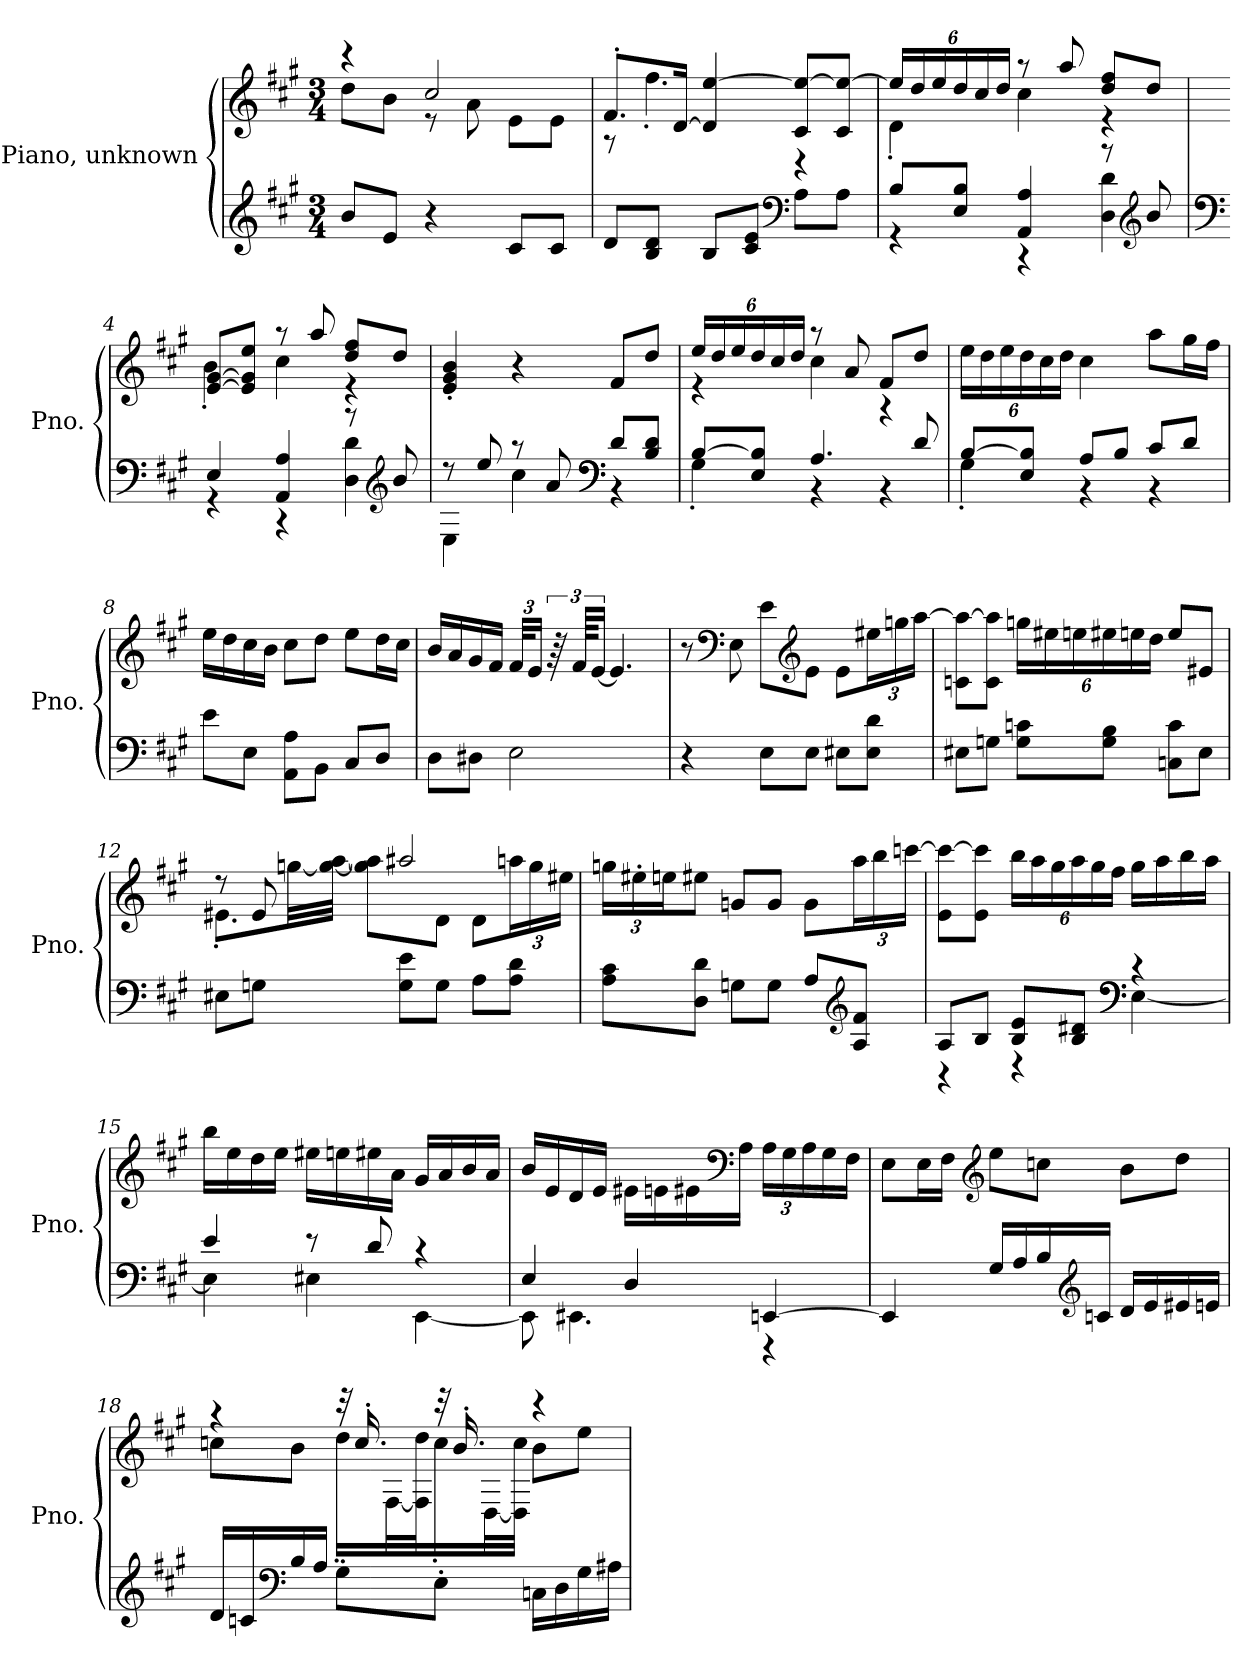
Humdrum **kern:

**kern	**kern
*part1	*part1
*staff2	*staff1
*I"Piano, unknown	*
*I'Pno.	*
*clefG2	*clefG2
*k[f#c#g#]	*k[f#c#g#]
*M3/4	*M3/4
*MM110	*MM110
=1	=1
*	*^
8b/L	4r	8dd\L
8e/J	.	8b\J
4r	2cc#/	8r
.	.	8a\
8c#/L	.	8e\L
8c#/J	.	8e\J
=2	=2	=2
8d/L	8.f#'/L	8r
8B/ 8d/J	.	4.ff#'\
.	[16d/Jk	.
8B/L	4d/] [4ee/	.
8c#/ 8e/J	.	.
*clefF4	*	*
8A\L	8c#/ 8ee/_L	4r
8A\J	8c#/ 8ee/_J	.
=3	=3	=3
*^	*	*
*	*	*Xbrackettup	*
8B/L	4r	24ee/LL]	4d'\
.	.	24dd/	.
.	.	24ee/	.
8E/ 8B/J	.	24dd/	.
.	.	24cc#/	.
.	.	24dd/JJ	.
4AA/ 4A/	4r	8r	4cc#\
.	.	8aa/	.
8r	4D\ 4d\	8dd/ 8ff#/L	4r
*clefG2	*	*	*
8b/	.	8dd/J	.
!!LO:LB:g=z	!!
=4	=4	=4	=4
*clefF4	*	*	*
4E/	4r	[8e/ [8g#/L	4b'\
.	.	8e/] 8g#/] 8ee/J	.
4AA/ 4A/	4r	8r	4cc#\
.	.	8aa/	.
8r	4D\ 4d\	8dd/ 8ff#/L	4r
*clefG2	*	*	*
8b/	.	8dd/J	.
*	*	*v	*v
=5	=5	=5
8r	4E\	4e/' 4g#/' 4b/'
8ee/	.	.
8r	4cc#\	4r
8a/	.	.
*clefF4	*	*
8d/L	4r	8f#/L
8B/ 8d/J	.	8dd/J
=6	=6	=6
*	*	*^
[8B/L	4G#'\	24ee/LL	4r
.	.	24dd/	.
.	.	24ee/	.
8E/ 8B/]J	.	24dd/	.
.	.	24cc#/	.
.	.	24dd/JJ	.
4.A/	4r	8r	4cc#\
.	.	8a/	.
.	4r	8f#/L	4r
8d/	.	8dd/J	.
*	*	*v	*v
=7	=7	=7
[8B/L	4G#'\	24ee\LL
.	.	24dd\
.	.	24ee\
8E/ 8B/]J	.	24dd\
.	.	24cc#\
.	.	24dd\JJ
8A/L	4r	4cc#\
8B/J	.	.
8c#/L	4r	8aa\L
8d/J	.	16gg#\L
.	.	16ff#\JJ
*v	*v	*
!!LO:LB:g=z
=8	=8
8e\L	16ee\LL
.	16dd\
8E\J	16cc#\
.	16b\JJ
8AA\ 8A\L	8cc#\L
8BB\J	8dd\J
8C#/L	8ee\L
8D/J	16dd\L
.	16cc#\JJ
=9	=9
8D\L	16b/LL
.	16a/
8D#X\J	16g#/
.	16f#/JJ
2E\	48f#/KLL
.	24e/JJ
*	*brackettup
.	96r
.	96f#/KKLL
.	[24e/JJ
.	4.e/]
=10	=10
4r	8r
*	*clefF4
.	8E\
8E\L	8e\L
*	*clefG2
8E\J	8e\J
8E#X\L	8e\L
*	*Xbrackettup
8E#\ 8d\J	24ee#X\L
.	24ggn\
.	[24aa\JJ
!!LO:LB:g=z
=11	=11
8E#X\L	8cn\ 8aa\_L
8Gn\J	8c\ 8aa\]J
8G\ 8cn\L	24ggn\LL
.	24ee#X\
.	24een\
8G\ 8B\J	24ee#X\
.	24een\
.	24dd\JJ
8Cn\ 8c\L	8ee/L
8E#\J	8e#X/J
=12	=12
*	*^
8E#X\L	8r	8.e#X'\L
8Gn\J	8e#/	.
.	.	[32ggn\LL
.	.	32gg\_ [32aa\JJJ
8G\ 8e\L	2aa#X/	8gg\] 8aa\]L
8G\J	.	8d\J
8A\L	.	8d\L
8A\ 8d\J	.	24aan\L
.	.	24gg\
.	.	24ee#X\JJ
*	*v	*v
!!LO:LB:g=z
=13	=13
8A\ 8c#\L	24ggn\LL
.	24ee#X'\
.	24een\J
8D\ 8d\J	8ee#X\J
8Gn\L	8gn/L
8G\J	8g/J
8A/L	8g\L
*clefG2	*
8A/ 8f#/J	24aa\L
.	24bb\
.	[24cccn\JJ
=14	=14
*^	*
8A/L	4r	8e\ 8ccc\_L
8B/J	.	8e\ 8ccc\]J
8B/ 8e/L	4r	24bb\LL
.	.	24aa\
.	.	24gg#\
8B/ 8d#X/J	.	24aa\
.	.	24gg#\
.	.	24ff#\JJ
*clefF4	*	*
4r	[4E\	16gg#\LL
.	.	16aa\
.	.	16bb\
.	.	16aa\JJ
!!LO:LB:g=z
=15	=15	=15
4e/	4E\]	16bb\LL
.	.	16ee\
.	.	16dd\
.	.	16ee\JJ
8r	4E#X\	16ee#X\LL
.	.	16een\
8d/	.	16ee#X\
.	.	16a\JJ
4r	[4EE\	16g#/LL
.	.	16a/
.	.	16b/
.	.	16a/JJ
=16	=16	=16
4E/	8EE\]	16b/LL
.	.	16e/
.	4.EE#X\	16d/
.	.	16e/JJ
4D/	.	16e#X\LL
.	.	16en\
.	.	16e#X\
*	*	*clefF4
.	.	16A\JJ
[4EEn/	4r	24A\LL
.	.	24G#\
.	.	24A\
.	.	16G#\
.	.	16F#\JJ
*v	*v	*
!!LO:PB:g=z
=17	=17
4EE/]	8E\L
.	16E\L
.	16F#\JJ
*	*clefG2
16G#/LL	8ee\L
16A/	.
16B/	8ccn\J
*clefG2	*
16cn/JJ	.
16d/LL	8b\L
16e/	.
16e#X/	8dd\J
16en/JJ	.
=18	=18
*	*^
16d/LL	4r	8ccn\L
16cn/	.	.
*clefF4	*	*
16B/	.	8b\J
16A/JJ	.	.
8G#'\L	32r	16dd'\LL
.	16.cc'/	.
.	.	[32F#\L
.	.	32F#\] 32dd\J
8E'\J	32r	16cc'\
.	16.b'/	.
.	.	[32D\L
.	.	32D\] 32cc\JJJ
16Cn\LL	4r	8b\L
16D\	.	.
16G#\	.	8ee\J
16A#X\JJ	.	.
*	*v	*v
=	=
*-	*-
